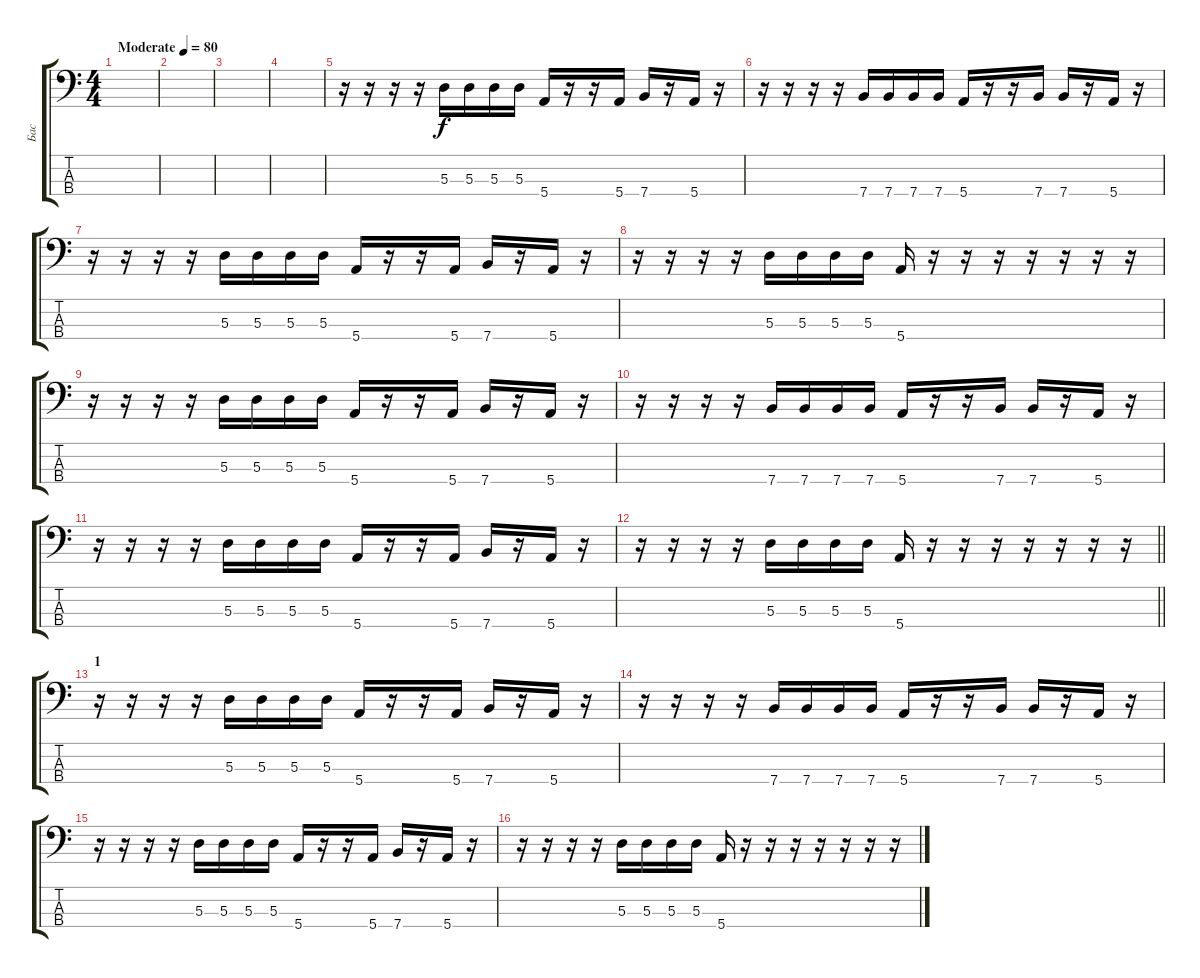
\track ("Бас" "Бас") {instrument electricbassfinger}
\staff {score tabs}
\tuning (G2 D2 A1 E1) {hide}
\ts (4 4)
\tempo (80 "Moderate")
\clef f4
\ks c
|
|
|
|
r.16 r.16 r.16 r.16 5.3.16 5.3.16 5.3.16 5.3.16 5.4.16 r.16 r.16 5.4.16 7.4.16 r.16 5.4.16 r.16 |
r.16 r.16 r.16 r.16 7.4.16 7.4.16 7.4.16 7.4.16 5.4.16 r.16 r.16 7.4.16 7.4.16 r.16 5.4.16 r.16 |
r.16 r.16 r.16 r.16 5.3.16 5.3.16 5.3.16 5.3.16 5.4.16 r.16 r.16 5.4.16 7.4.16 r.16 5.4.16 r.16 |
r.16 r.16 r.16 r.16 5.3.16 5.3.16 5.3.16 5.3.16 5.4.16 r.16 r.16 r.16 r.16 r.16 r.16 r.16 |
r.16 r.16 r.16 r.16 5.3.16 5.3.16 5.3.16 5.3.16 5.4.16 r.16 r.16 5.4.16 7.4.16 r.16 5.4.16 r.16 |
r.16 r.16 r.16 r.16 7.4.16 7.4.16 7.4.16 7.4.16 5.4.16 r.16 r.16 7.4.16 7.4.16 r.16 5.4.16 r.16 |
r.16 r.16 r.16 r.16 5.3.16 5.3.16 5.3.16 5.3.16 5.4.16 r.16 r.16 5.4.16 7.4.16 r.16 5.4.16 r.16 |
\barLineRight lightlight
r.16 r.16 r.16 r.16 5.3.16 5.3.16 5.3.16 5.3.16 5.4.16 r.16 r.16 r.16 r.16 r.16 r.16 r.16 |
\section ("" "1")
r.16 r.16 r.16 r.16 5.3.16 5.3.16 5.3.16 5.3.16 5.4.16 r.16 r.16 5.4.16 7.4.16 r.16 5.4.16 r.16 |
r.16 r.16 r.16 r.16 7.4.16 7.4.16 7.4.16 7.4.16 5.4.16 r.16 r.16 7.4.16 7.4.16 r.16 5.4.16 r.16 |
r.16 r.16 r.16 r.16 5.3.16 5.3.16 5.3.16 5.3.16 5.4.16 r.16 r.16 5.4.16 7.4.16 r.16 5.4.16 r.16 |
r.16 r.16 r.16 r.16 5.3.16 5.3.16 5.3.16 5.3.16 5.4.16 r.16 r.16 r.16 r.16 r.16 r.16 r.16
